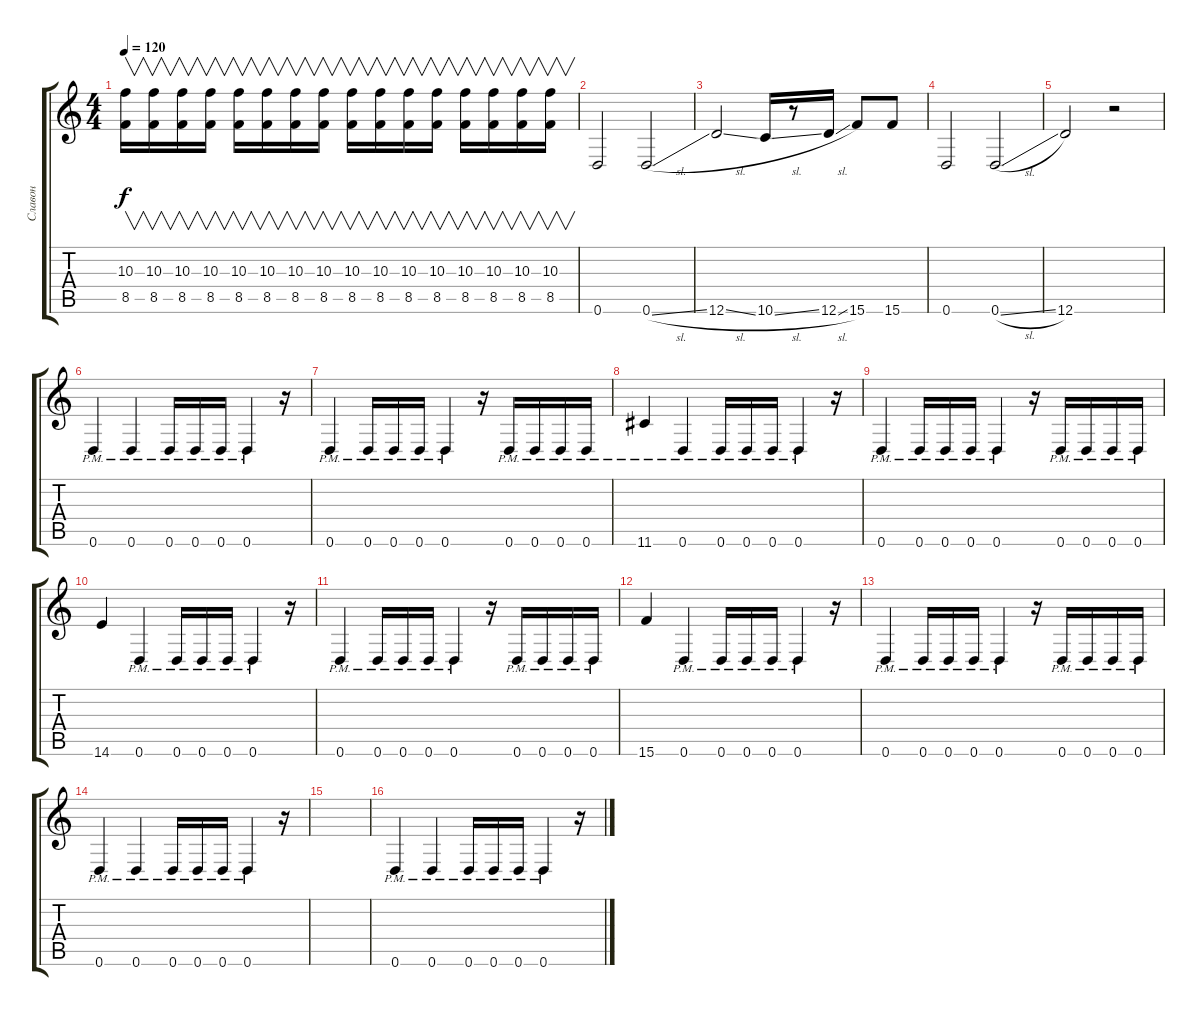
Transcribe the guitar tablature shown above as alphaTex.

\track ("Славон" "Славон") {instrument distortionguitar}
\staff {score tabs}
\tuning (E4 B3 G3 D3 A2 D2) {hide}
\ts (4 4)
\tempo 120
\clef g2
\ks c
(10.3 8.5).16{v dy f} (10.3 8.5).16{v} (10.3 8.5).16{v} (10.3 8.5).16{v} (10.3 8.5).16{v} (10.3 8.5).16{v} (10.3 8.5).16{v} (10.3 8.5).16{v} (10.3 8.5).16{v} (10.3 8.5).16{v} (10.3 8.5).16{v} (10.3 8.5).16{v} (10.3 8.5).16{v} (10.3 8.5).16{v} (10.3 8.5).16{v} (10.3 8.5).16{v} |
0.6.2 0.6{sl}.2 |
12.6{sl}.2 10.6{sl}.16 r.8 12.6{sl}.16 15.6.8 15.6.8 |
0.6.2 0.6{sl}.2 |
12.6.2 r.2 |
0.6{pm}.4 0.6{pm}.4 0.6{pm}.16 0.6{pm}.16 0.6{pm}.16 0.6{pm}.4 r.16 |
0.6{pm}.4 0.6{pm}.16 0.6{pm}.16 0.6{pm}.16 0.6{pm}.4 r.16 0.6{pm}.16 0.6{pm}.16 0.6{pm}.16 0.6{pm}.16 |
11.6{pm}.4 0.6{pm}.4 0.6{pm}.16 0.6{pm}.16 0.6{pm}.16 0.6{pm}.4 r.16 |
0.6{pm}.4 0.6{pm}.16 0.6{pm}.16 0.6{pm}.16 0.6{pm}.4 r.16 0.6{pm}.16 0.6{pm}.16 0.6{pm}.16 0.6{pm}.16 |
14.6.4 0.6{pm}.4 0.6{pm}.16 0.6{pm}.16 0.6{pm}.16 0.6{pm}.4 r.16 |
0.6{pm}.4 0.6{pm}.16 0.6{pm}.16 0.6{pm}.16 0.6{pm}.4 r.16 0.6{pm}.16 0.6{pm}.16 0.6{pm}.16 0.6{pm}.16 |
15.6.4 0.6{pm}.4 0.6{pm}.16 0.6{pm}.16 0.6{pm}.16 0.6{pm}.4 r.16 |
0.6{pm}.4 0.6{pm}.16 0.6{pm}.16 0.6{pm}.16 0.6{pm}.4 r.16 0.6{pm}.16 0.6{pm}.16 0.6{pm}.16 0.6{pm}.16 |
0.6{pm}.4 0.6{pm}.4 0.6{pm}.16 0.6{pm}.16 0.6{pm}.16 0.6{pm}.4 r.16 |
|
0.6{pm}.4 0.6{pm}.4 0.6{pm}.16 0.6{pm}.16 0.6{pm}.16 0.6{pm}.4 r.16
